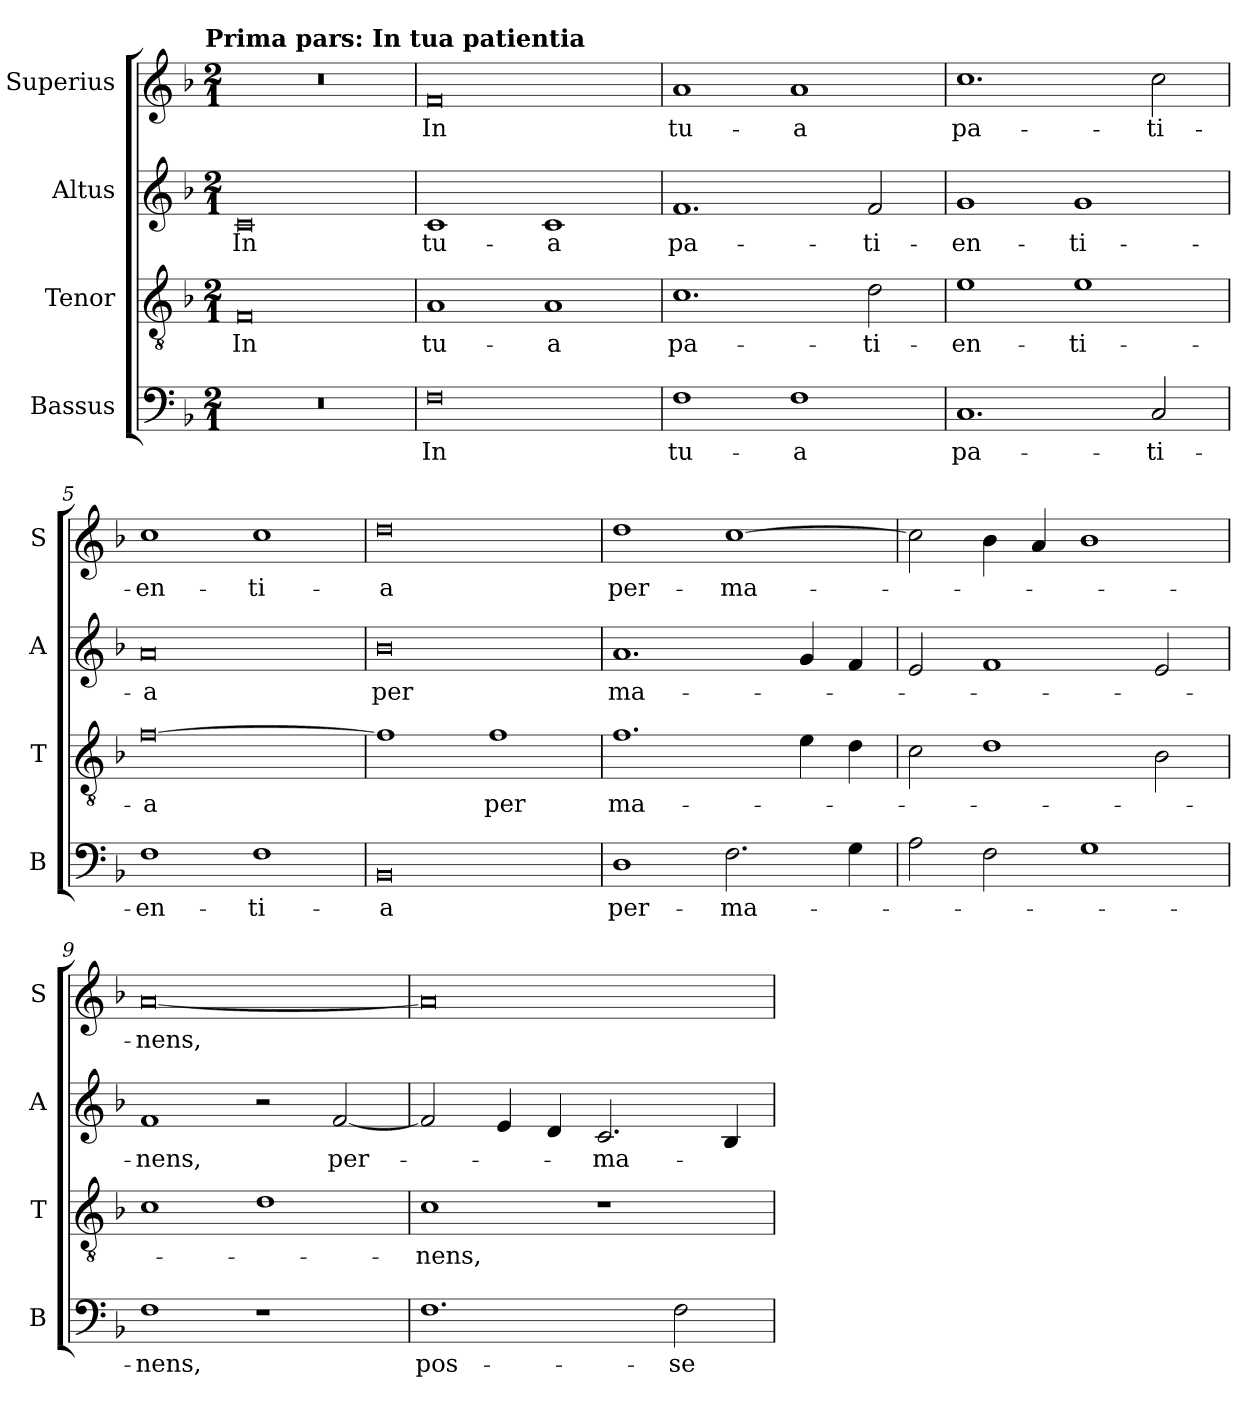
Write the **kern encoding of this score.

**kern	**text	**kern	**text	**kern	**text	**kern	**text
*part4	*part4	*part3	*part3	*part2	*part2	*part1	*part1
*staff4	*staff4	*staff3	*staff3	*staff2	*staff2	*staff1	*staff1
*I"Bassus	*	*I"Tenor	*	*I"Altus	*	*I"Superius	*
*I'B	*	*I'T	*	*I'A	*	*I'S	*
*clefF4	*	*clefGv2	*	*clefG2	*	*clefG2	*
*k[b-]	*	*k[b-]	*	*k[b-]	*	*k[b-]	*
*F:	*	*F:	*	*F:	*	*F:	*
!!LO:TX:omd:t=Prima pars&colon; In tua patientia
*M2/1	*	*M2/1	*	*M2/1	*	*M2/1	*
=1	=1	=1	=1	=1	=1	=1	=1
0r	.	0F	In	0c	In	0r	.
=2	=2	=2	=2	=2	=2	=2	=2
0F	In	1A	tu-	1c	tu-	0f	In
.	.	1A	-a	1c	-a	.	.
=3	=3	=3	=3	=3	=3	=3	=3
1F	tu-	1.c	pa-	1.f	pa-	1a	tu-
1F	-a	.	.	.	.	1a	-a
.	.	2d	-ti-	2f	-ti-	.	.
=4	=4	=4	=4	=4	=4	=4	=4
1.C	pa-	1e	-en-	1g	-en-	1.cc	pa-
.	.	1e	-ti-	1g	-ti-	.	.
2C	-ti-	.	.	.	.	2cc	-ti-
=5	=5	=5	=5	=5	=5	=5	=5
1F	-en-	[0f	-a	0a	-a	1cc	-en-
1F	-ti-	.	.	.	.	1cc	-ti-
=6	=6	=6	=6	=6	=6	=6	=6
0BB-	-a	1f]	.	0b-	per	0dd	-a
.	.	1f	per	.	.	.	.
=7	=7	=7	=7	=7	=7	=7	=7
1D	per-	1.f	ma-	1.a	ma-	1dd	per-
2.F	-ma-	.	.	.	.	[1cc	-ma-
.	.	4e	.	4g	.	.	.
4G	.	4d	.	4f	.	.	.
=8	=8	=8	=8	=8	=8	=8	=8
2A	.	2c	.	2e	.	2cc]	.
2F	.	1d	.	1f	.	4b-	.
.	.	.	.	.	.	4a	.
1G	.	.	.	.	.	1b-	.
.	.	2B-	.	2e	.	.	.
=9	=9	=9	=9	=9	=9	=9	=9
1F	-nens,	1c	.	1f	-nens,	[0a	-nens,
1r	.	1d	.	2r	.	.	.
.	.	.	.	[2f	per-	.	.
=10	=10	=10	=10	=10	=10	=10	=10
1.F	pos-	1c	-nens,	2f]	.	0a]	.
.	.	.	.	4e	.	.	.
.	.	.	.	4d	.	.	.
.	.	1r	.	2.c	-ma-	.	.
2F	-se-	.	.	.	.	.	.
.	.	.	.	4B-	.	.	.
=	=	=	=	=	=	=	=
*-	*-	*-	*-	*-	*-	*-	*-
